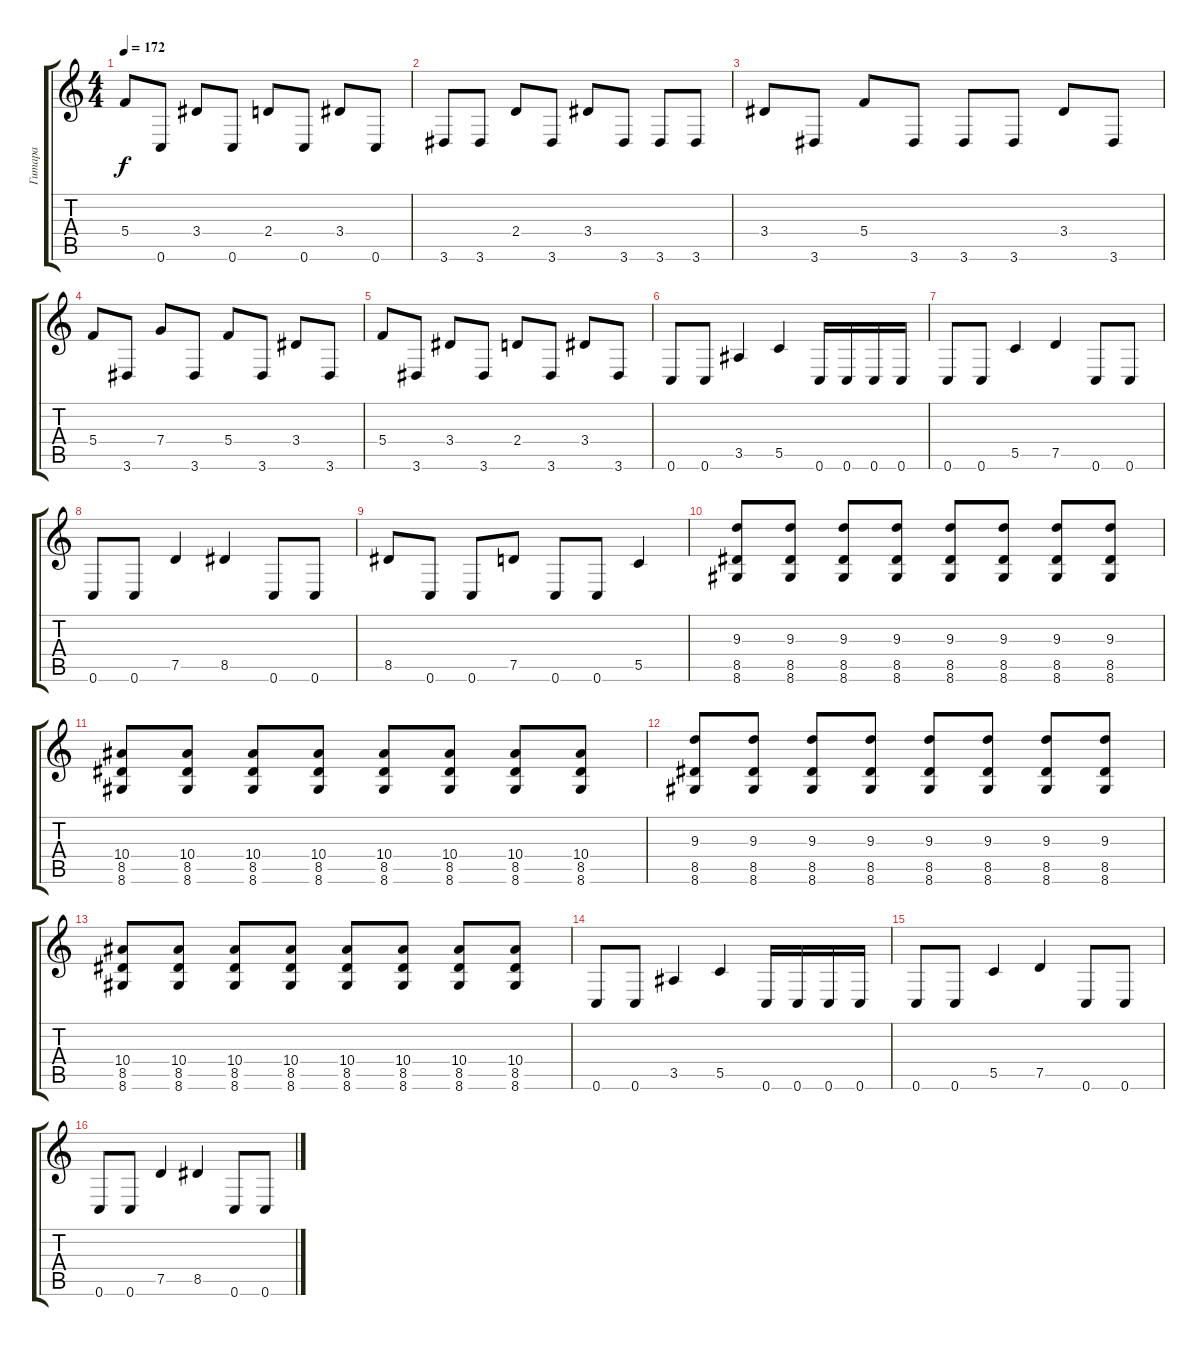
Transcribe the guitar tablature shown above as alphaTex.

\track ("Гитара" "Гитара") {instrument distortionguitar}
\staff {score tabs}
\tuning (D4 A3 F3 C3 G2 C2) {hide}
\ts (4 4)
\tempo 172
\clef g2
\ks c
5.4.8{dy f} 0.6.8 3.4.8 0.6.8 2.4.8 0.6.8 3.4.8 0.6.8 |
3.6.8 3.6.8 2.4.8 3.6.8 3.4.8 3.6.8 3.6.8 3.6.8 |
3.4.8 3.6.8 5.4.8 3.6.8 3.6.8 3.6.8 3.4.8 3.6.8 |
5.4.8 3.6.8 7.4.8 3.6.8 5.4.8 3.6.8 3.4.8 3.6.8 |
5.4.8 3.6.8 3.4.8 3.6.8 2.4.8 3.6.8 3.4.8 3.6.8 |
0.6.8 0.6.8 3.5.4 5.5.4 0.6.16 0.6.16 0.6.16 0.6.16 |
0.6.8 0.6.8 5.5.4 7.5.4 0.6.8 0.6.8 |
0.6.8 0.6.8 7.5.4 8.5.4 0.6.8 0.6.8 |
8.5.8 0.6.8 0.6.8 7.5.8 0.6.8 0.6.8 5.5.4 |
(9.3 8.5 8.6).8 (9.3 8.5 8.6).8 (9.3 8.5 8.6).8 (9.3 8.5 8.6).8 (9.3 8.5 8.6).8 (9.3 8.5 8.6).8 (9.3 8.5 8.6).8 (9.3 8.5 8.6).8 |
(10.4 8.5 8.6).8 (10.4 8.5 8.6).8 (10.4 8.5 8.6).8 (10.4 8.5 8.6).8 (10.4 8.5 8.6).8 (10.4 8.5 8.6).8 (10.4 8.5 8.6).8 (10.4 8.5 8.6).8 |
(9.3 8.5 8.6).8 (9.3 8.5 8.6).8 (9.3 8.5 8.6).8 (9.3 8.5 8.6).8 (9.3 8.5 8.6).8 (9.3 8.5 8.6).8 (9.3 8.5 8.6).8 (9.3 8.5 8.6).8 |
(10.4 8.5 8.6).8 (10.4 8.5 8.6).8 (10.4 8.5 8.6).8 (10.4 8.5 8.6).8 (10.4 8.5 8.6).8 (10.4 8.5 8.6).8 (10.4 8.5 8.6).8 (10.4 8.5 8.6).8 |
0.6.8 0.6.8 3.5.4 5.5.4 0.6.16 0.6.16 0.6.16 0.6.16 |
0.6.8 0.6.8 5.5.4 7.5.4 0.6.8 0.6.8 |
0.6.8 0.6.8 7.5.4 8.5.4 0.6.8 0.6.8
